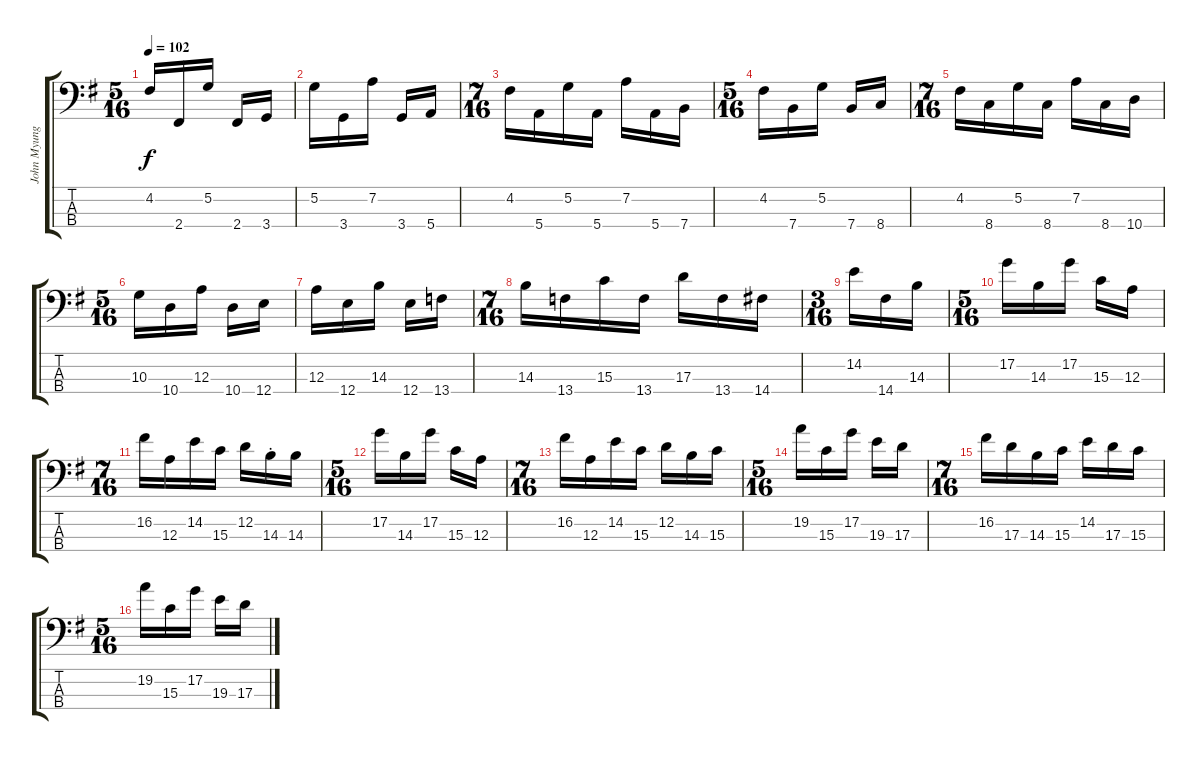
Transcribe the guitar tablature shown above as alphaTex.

\track ("John Myung" "John Myung") {instrument electricbassfinger}
\staff {score tabs}
\tuning (G2 D2 A1 E1) {hide}
\ts (5 16)
\tempo 102
\clef f4
\ks eminor
4.2.16{dy f} 2.4.16 5.2.16 2.4.16 3.4.16 |
5.2.16 3.4.16 7.2.16 3.4.16 5.4.16 |
\ts (7 16)
4.2.16 5.4.16 5.2.16 5.4.16 7.2.16 5.4.16 7.4.16 |
\ts (5 16)
4.2.16 7.4.16 5.2.16 7.4.16 8.4.16 |
\ts (7 16)
4.2.16 8.4.16 5.2.16 8.4.16 7.2.16 8.4.16 10.4.16 |
\ts (5 16)
10.3.16 10.4.16 12.3.16 10.4.16 12.4.16 |
12.3.16 12.4.16 14.3.16 12.4.16 13.4.16 |
\ts (7 16)
14.3.16 13.4.16 15.3.16 13.4.16 17.3.16 13.4.16 14.4.16 |
\ts (3 16)
14.2.16 14.4.16 14.3.16 |
\ts (5 16)
17.2.16 14.3.16 17.2.16 15.3.16 12.3.16 |
\ts (7 16)
16.2.16 12.3.16 14.2.16 15.3.16 12.2.16 14.3{st}.16 14.3.16 |
\ts (5 16)
17.2.16 14.3.16 17.2.16 15.3.16 12.3.16 |
\ts (7 16)
16.2.16 12.3.16 14.2.16 15.3.16 12.2.16 14.3.16 15.3.16 |
\ts (5 16)
19.2.16 15.3.16 17.2.16 19.3.16 17.3.16 |
\ts (7 16)
16.2.16 17.3.16 14.3.16 15.3.16 14.2.16 17.3.16 15.3.16 |
\ts (5 16)
19.2.16 15.3.16 17.2.16 19.3.16 17.3.16
